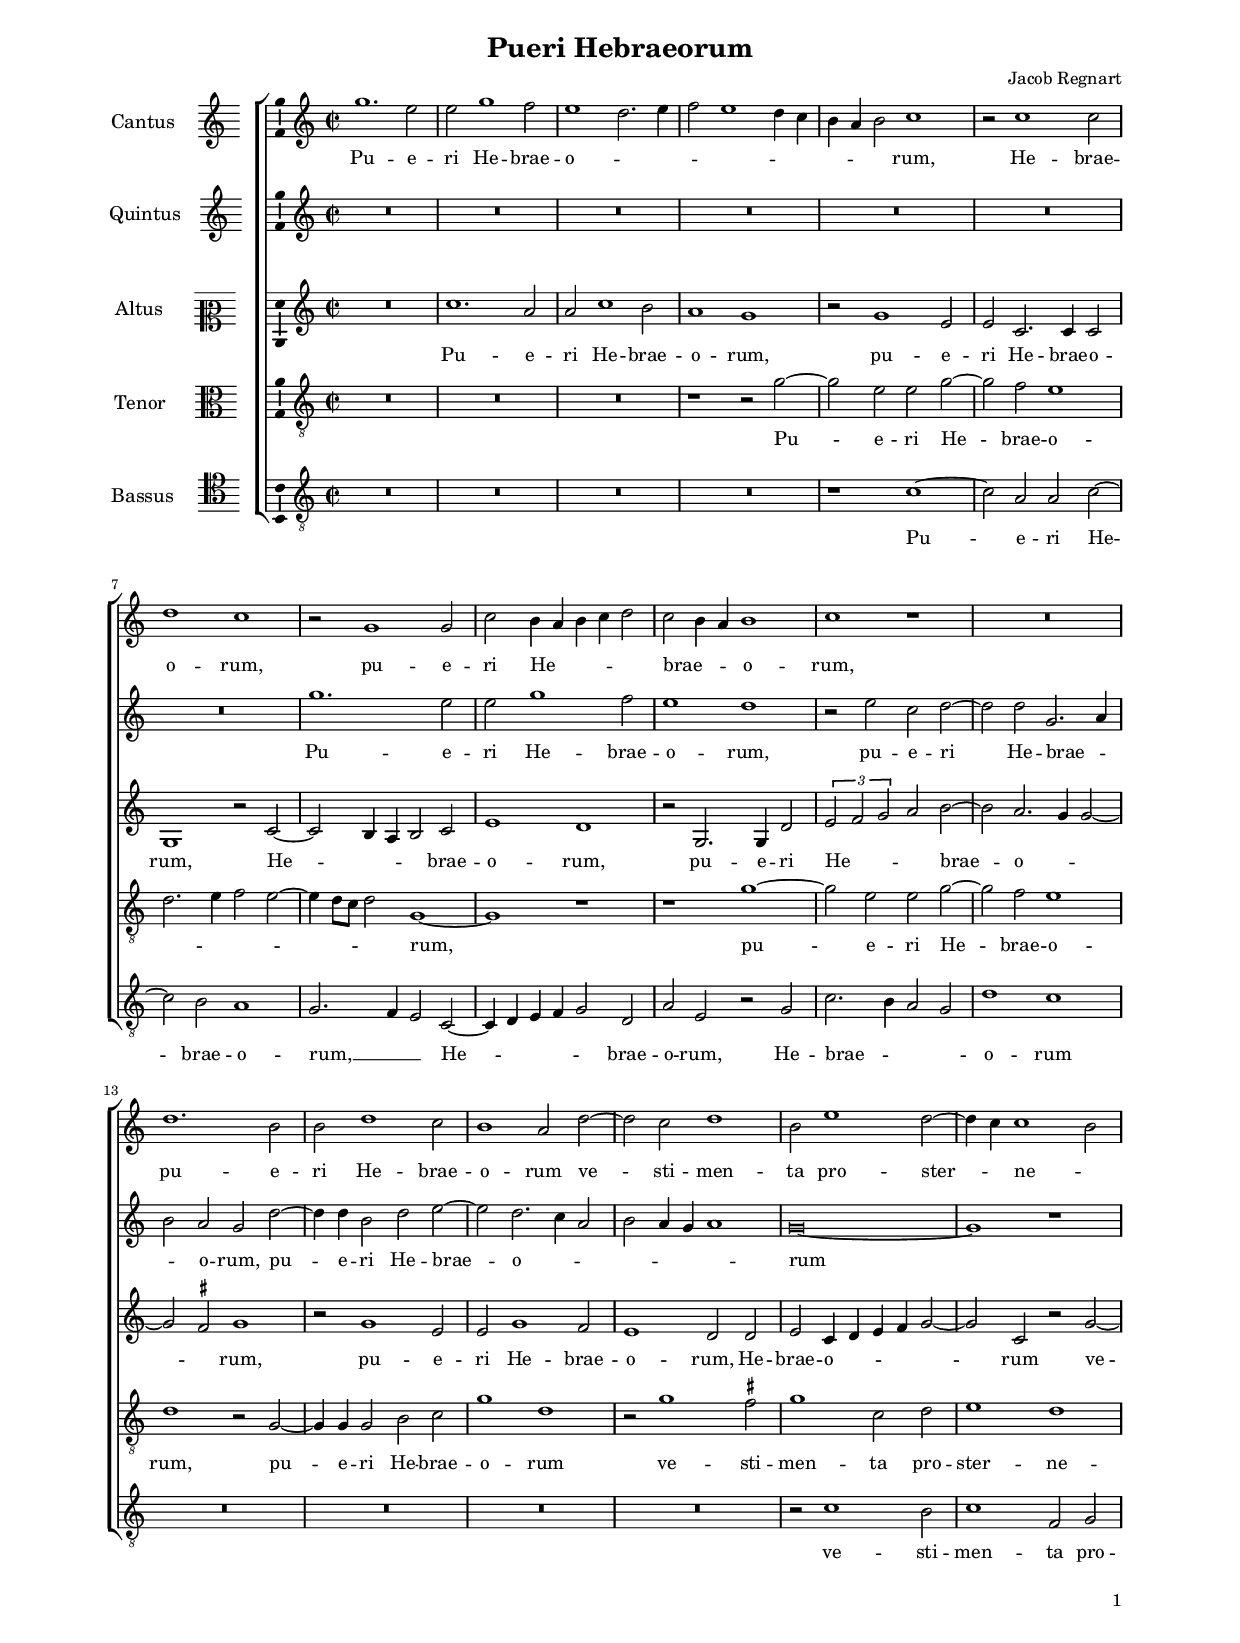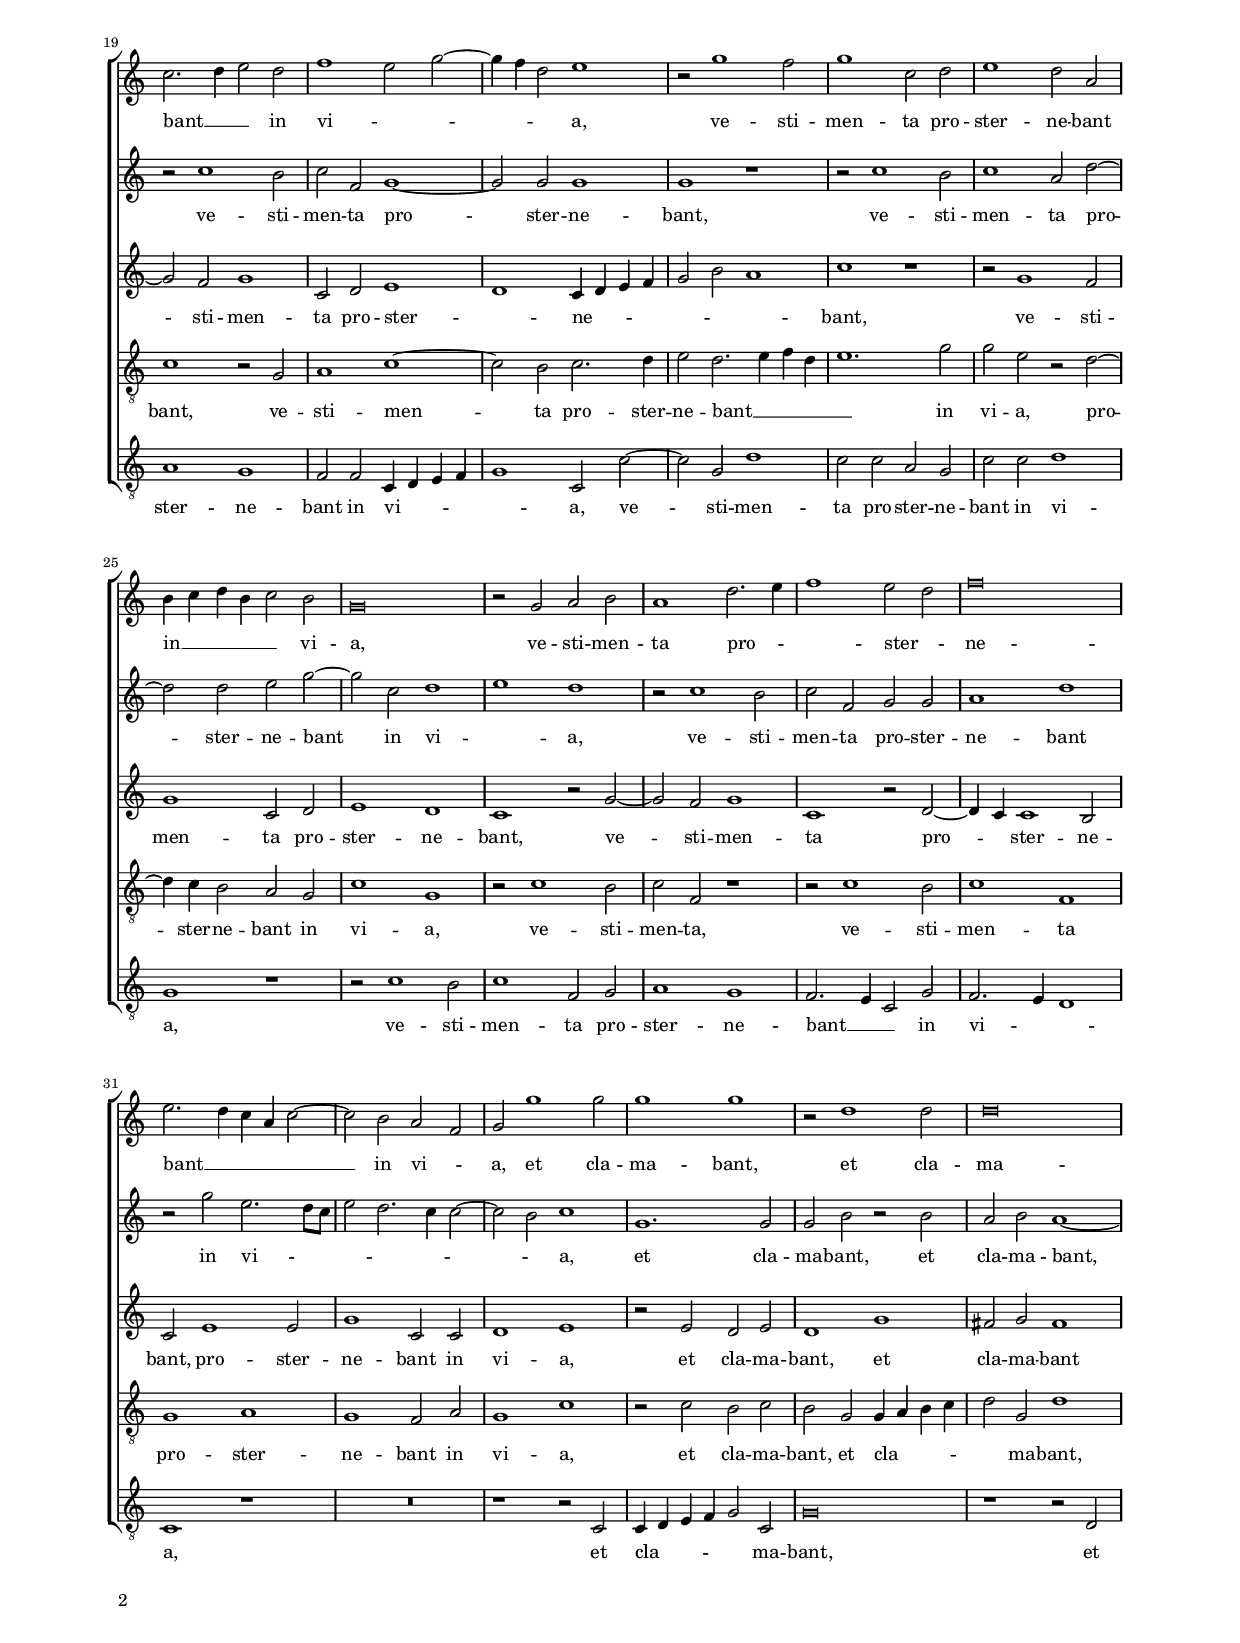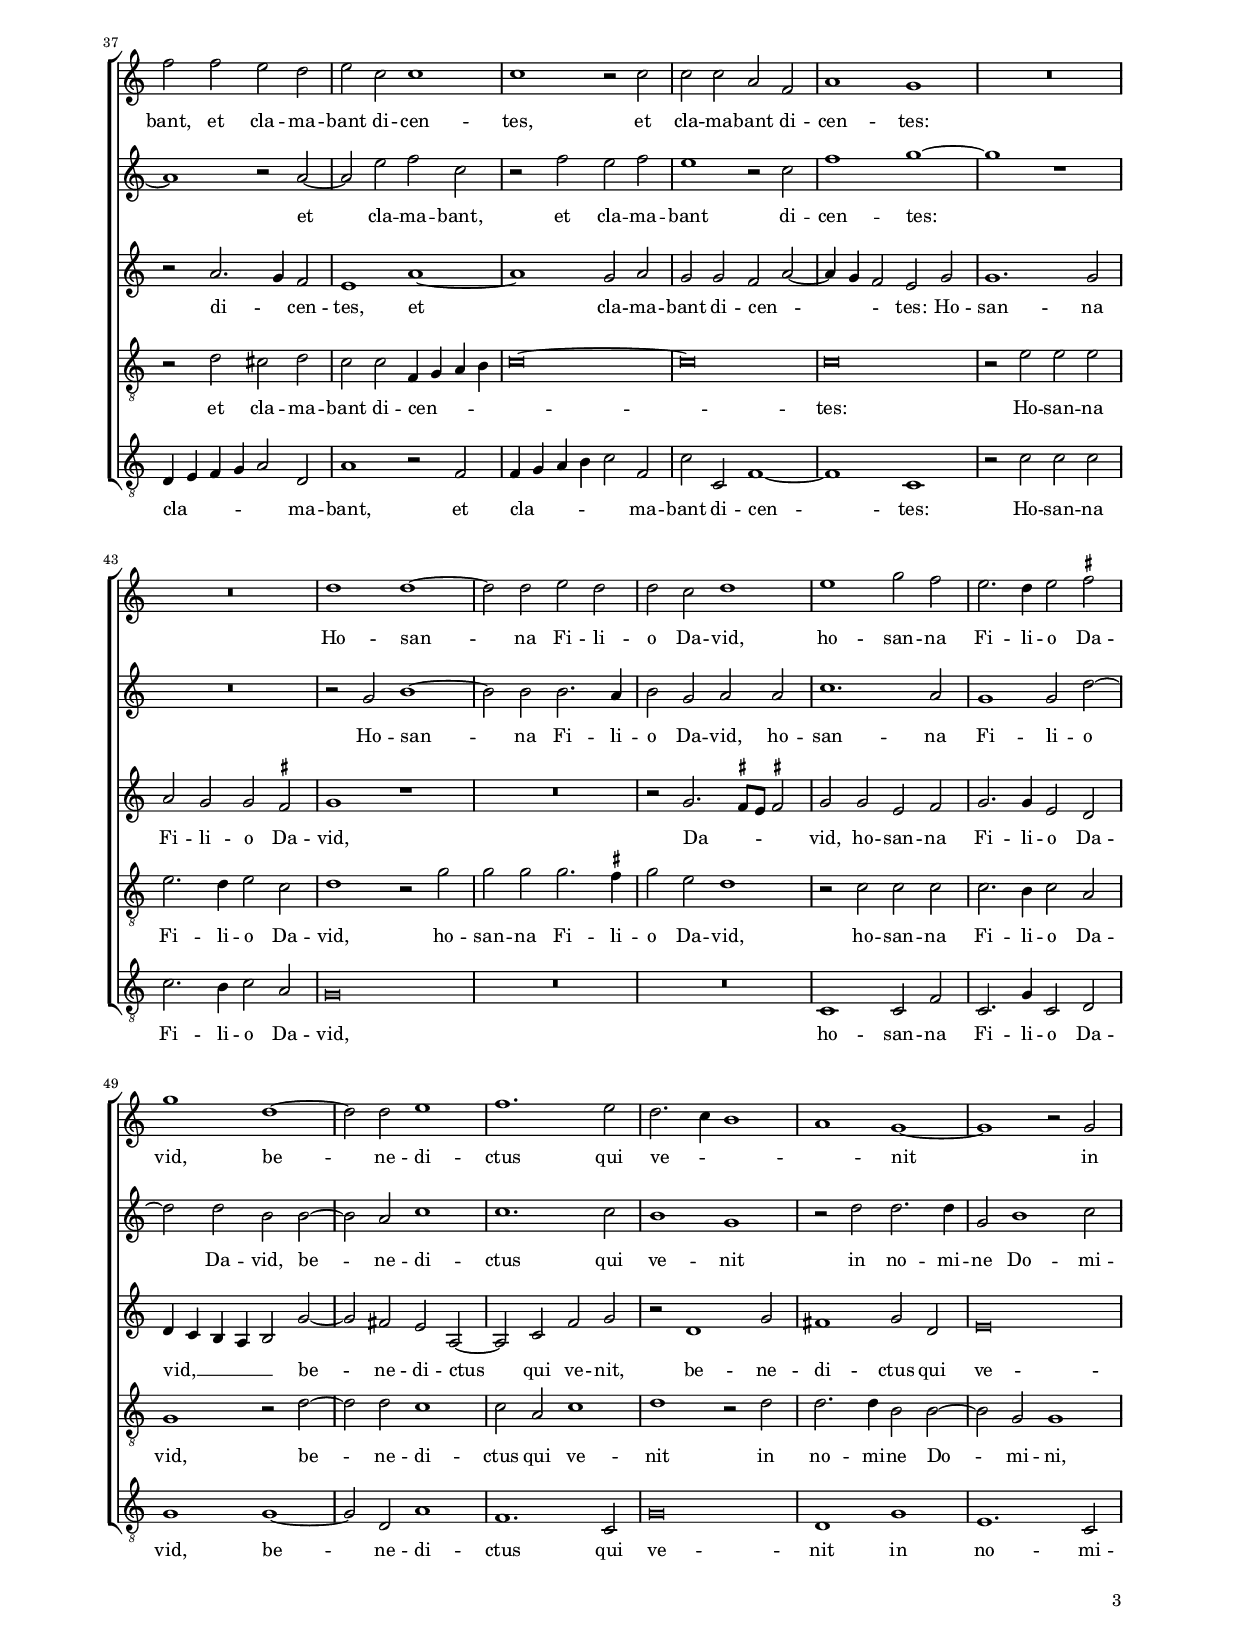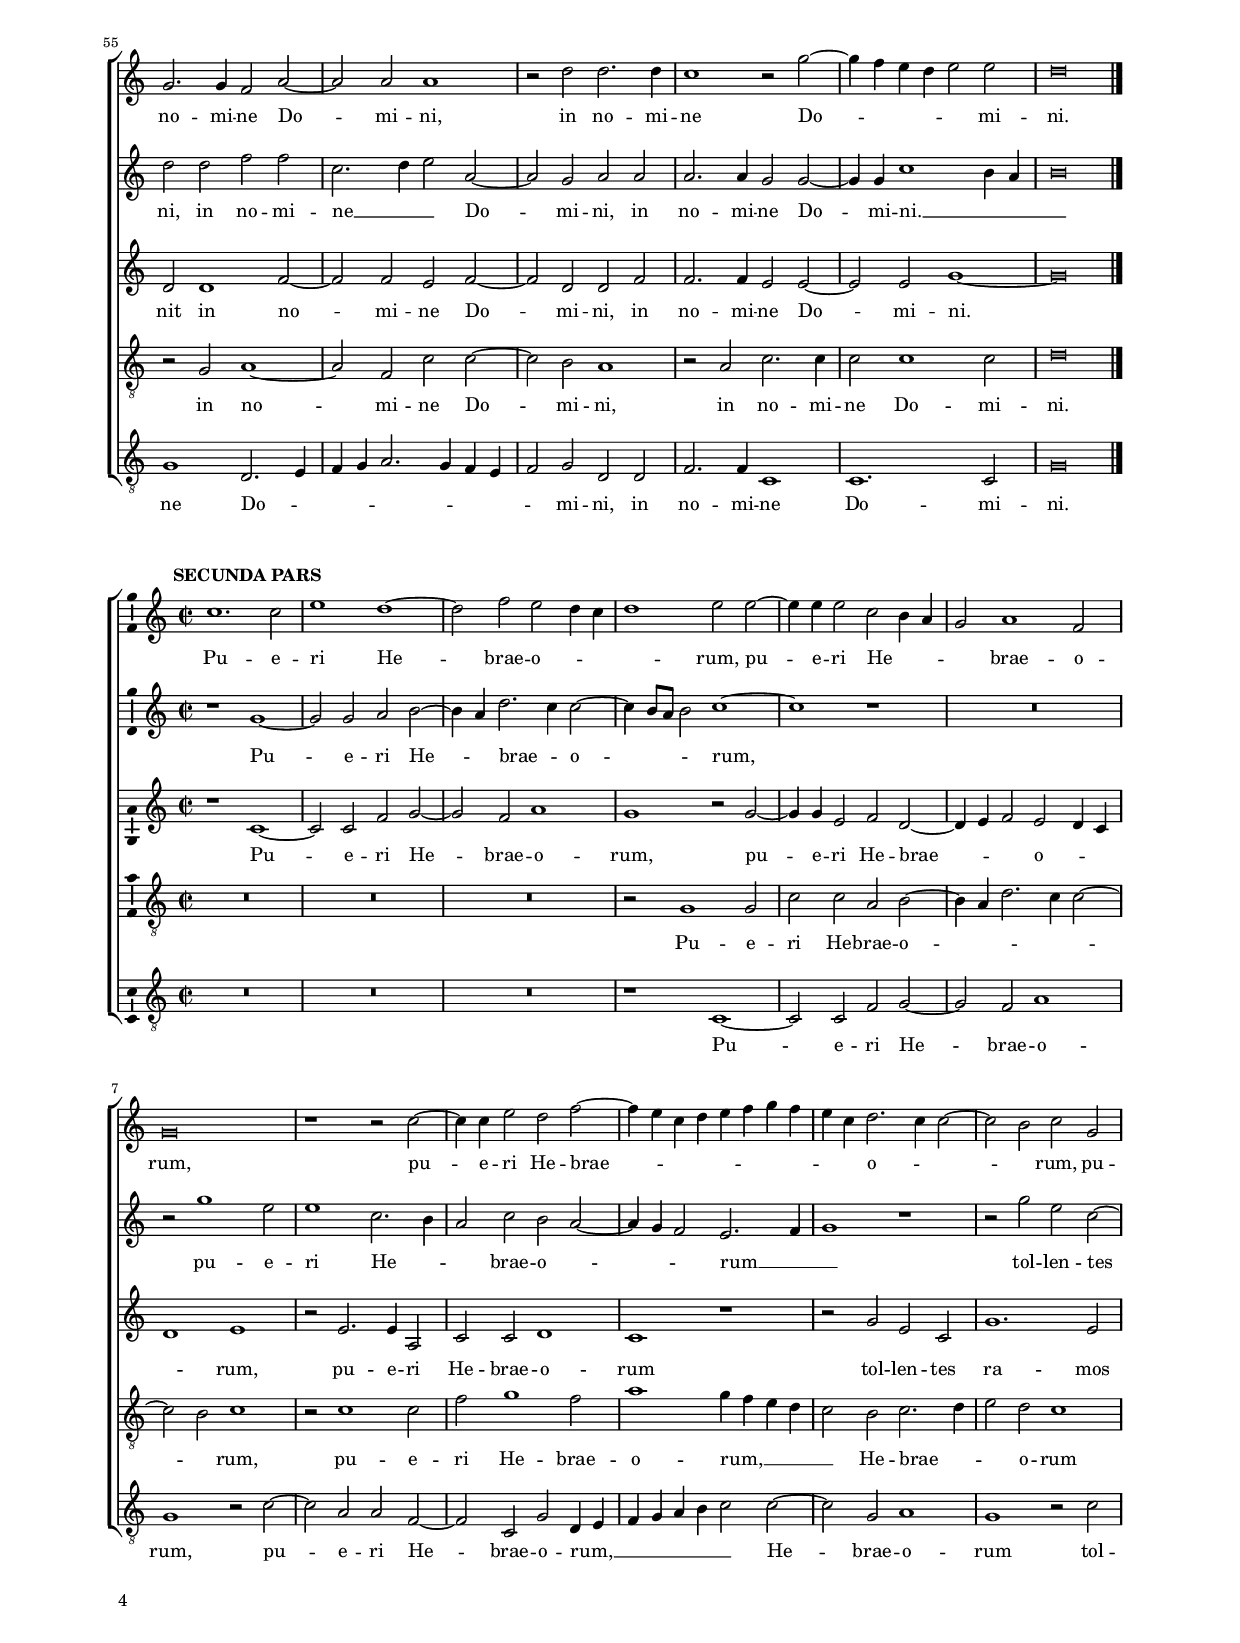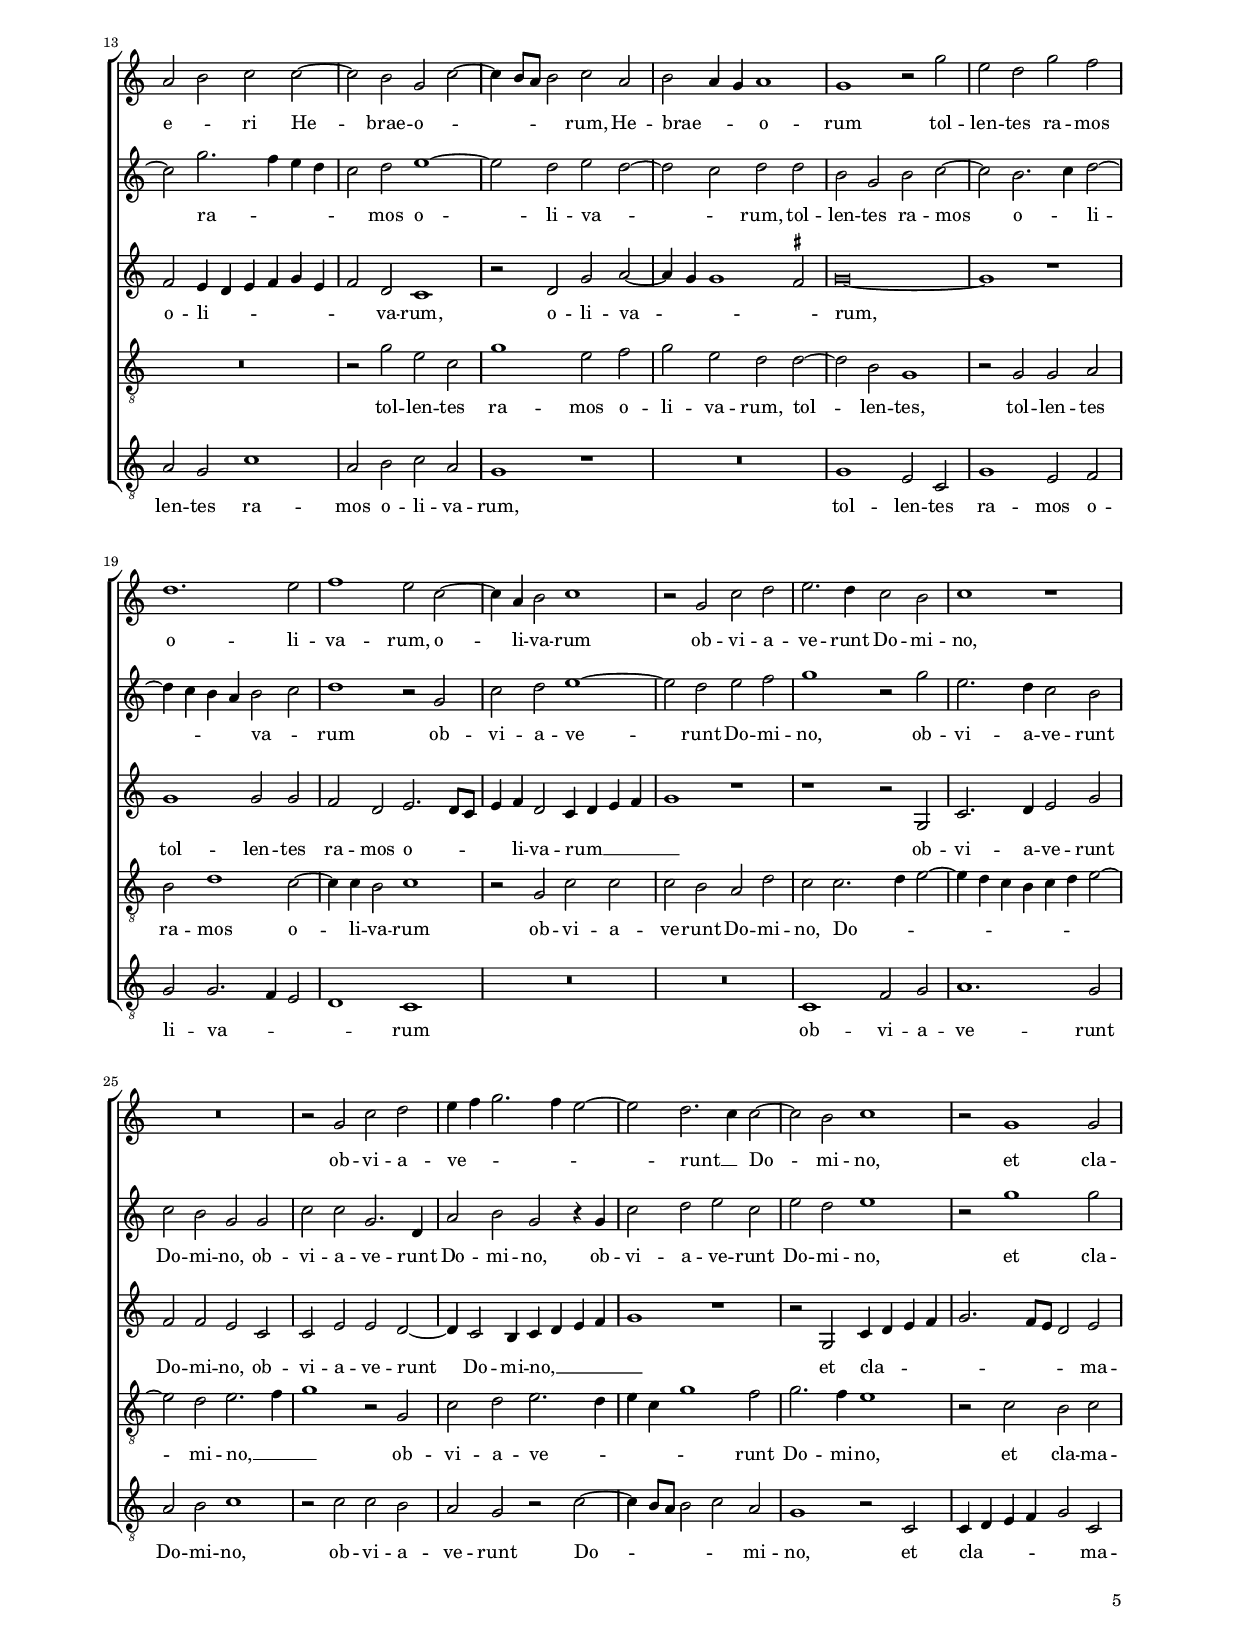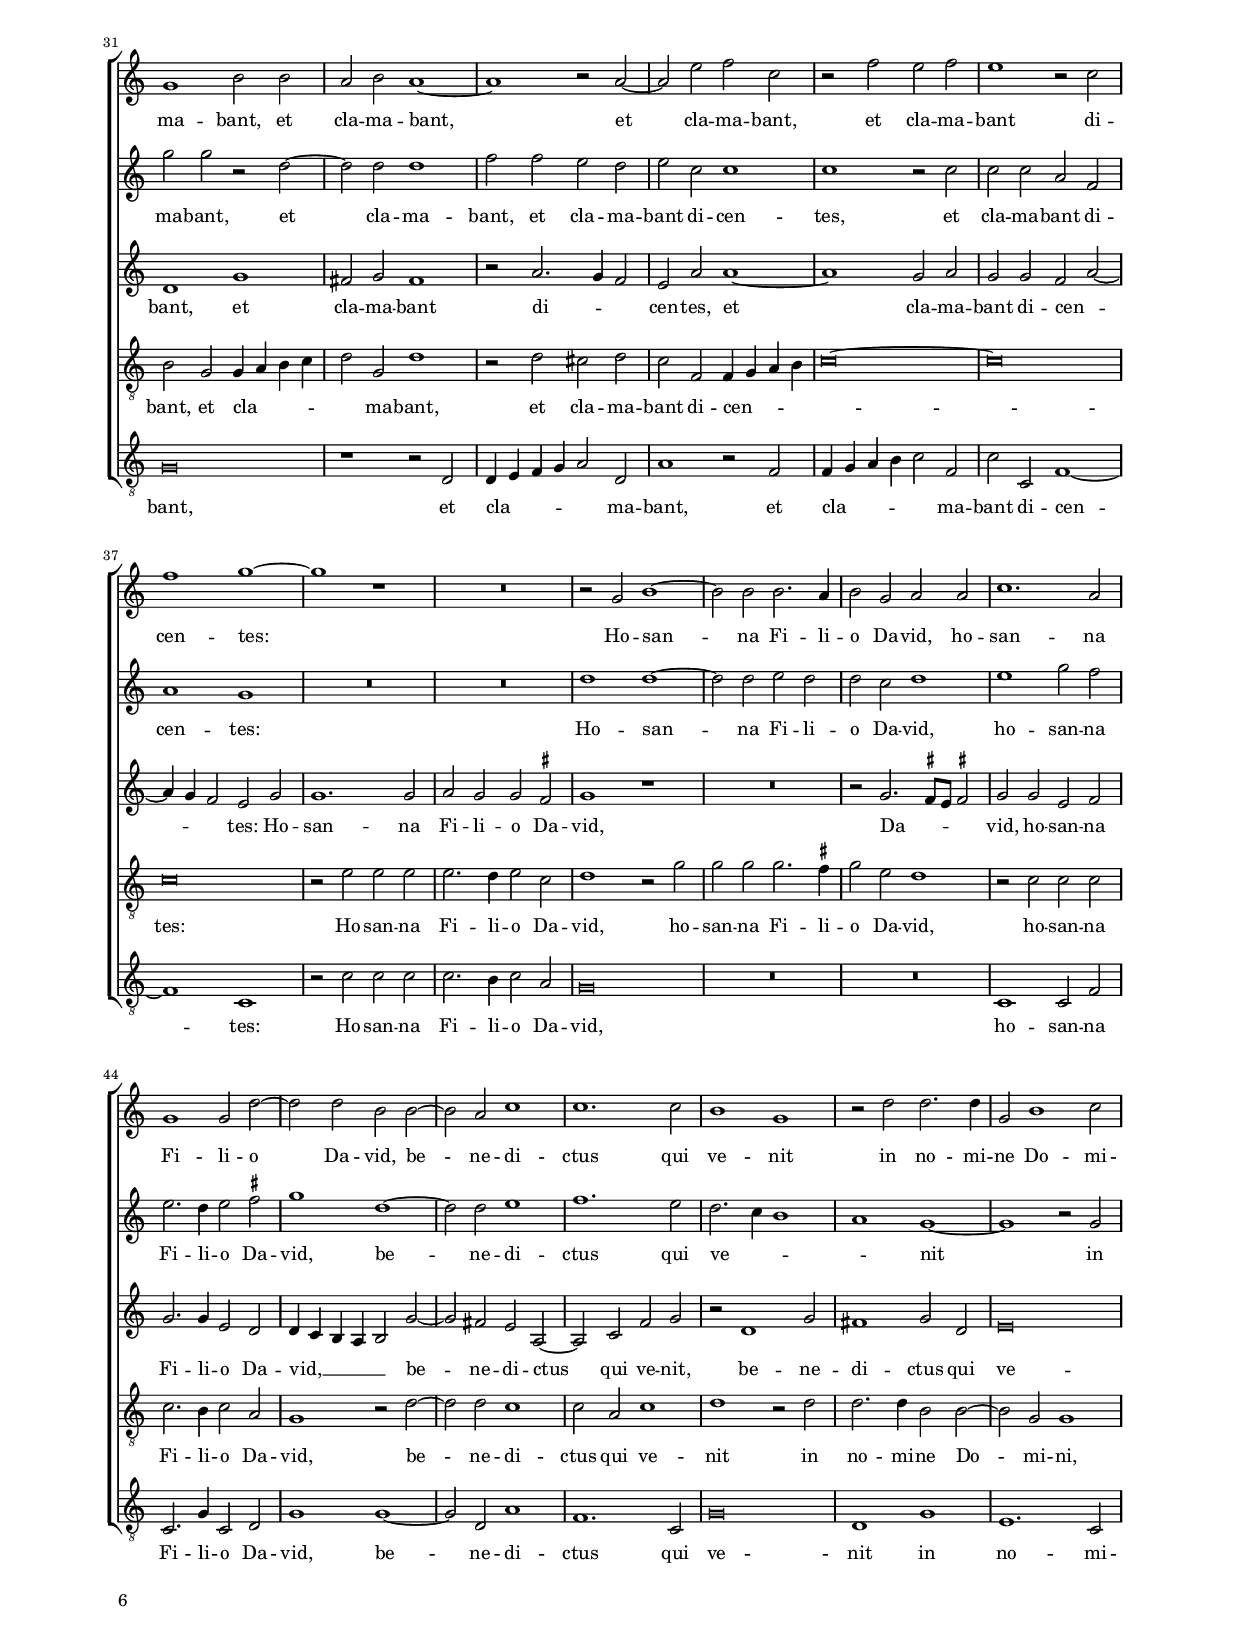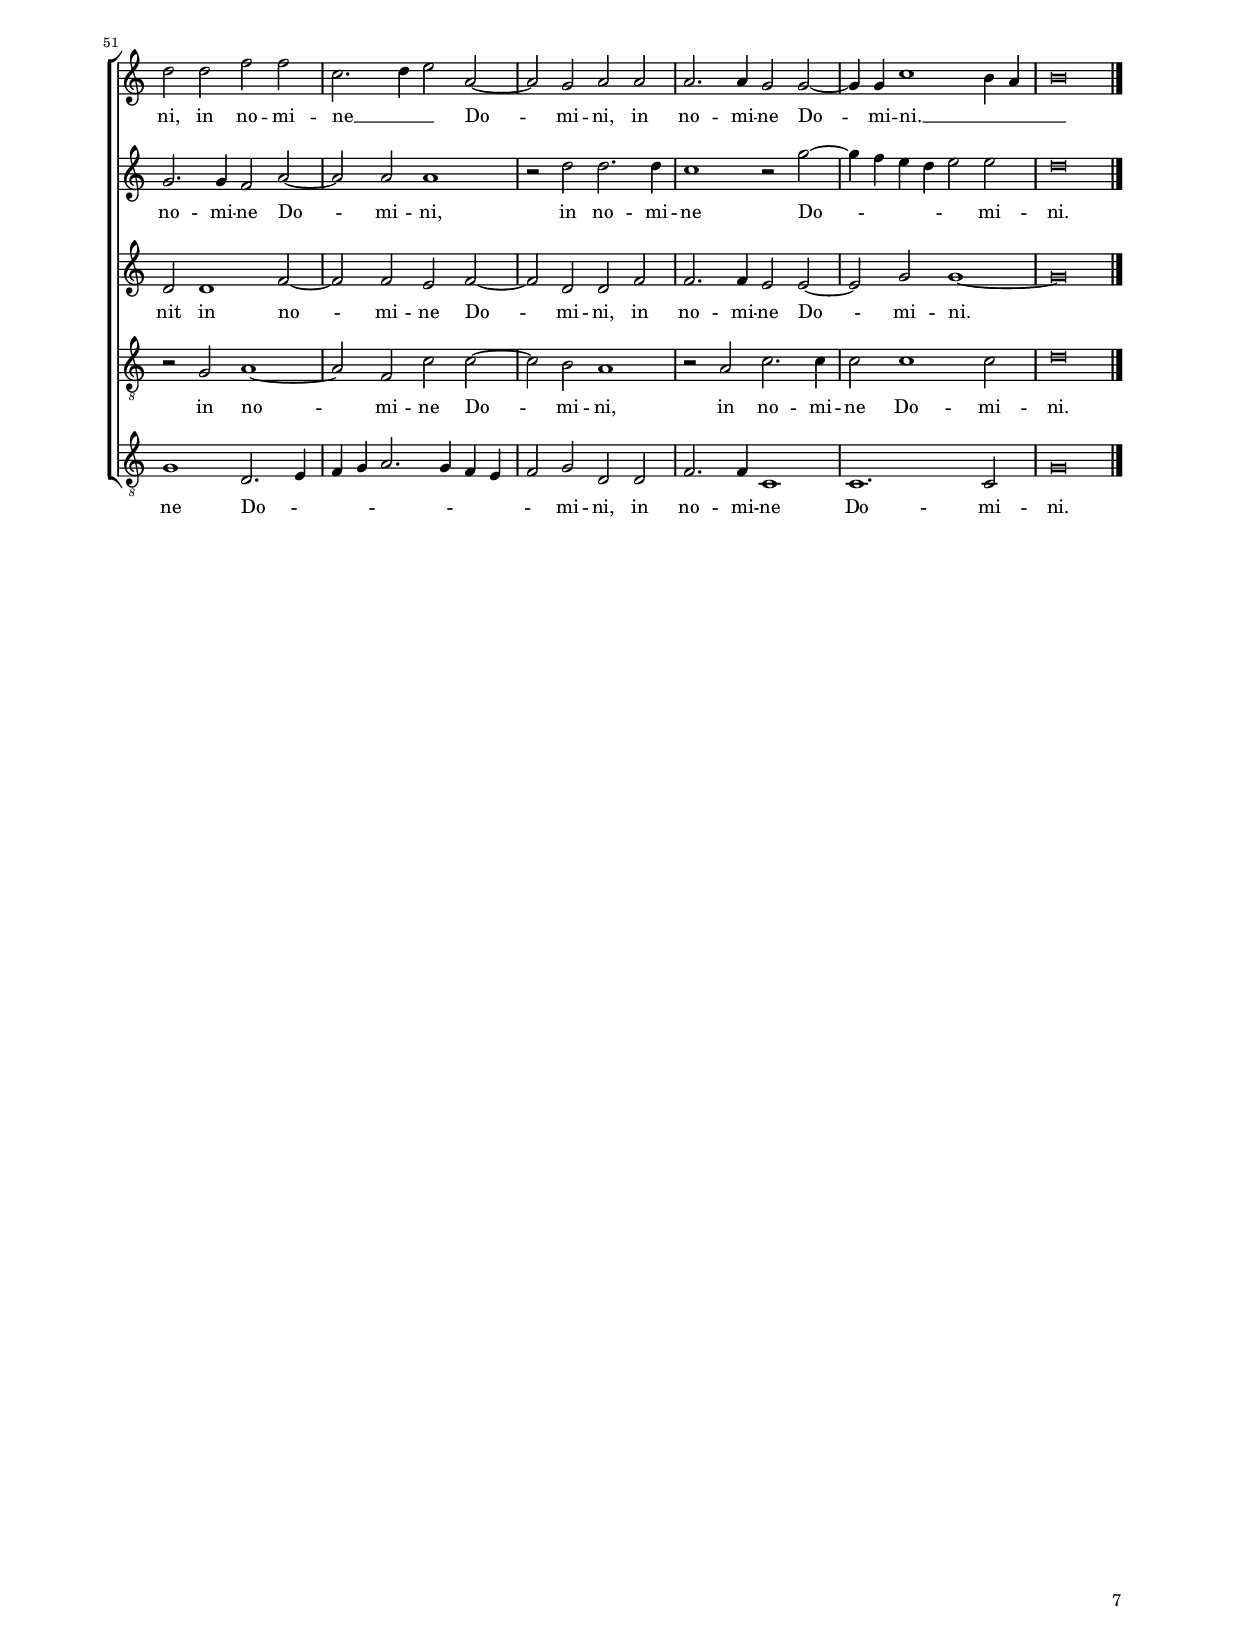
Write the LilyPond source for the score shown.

\header
{
  title="Pueri Hebraeorum"
  composer="Jacob Regnart"
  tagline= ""
}

\version "2.22.0"
\language deutsch
#(set-global-staff-size 15)
% #(set-default-paper-size "letter")
#(ly:set-option 'point-and-click #f)


	
	ficta = { \once \set suggestAccidentals = ##t }
	
	forget = #(define-music-function (music) (ly:music?) #{
		\accidentalStyle forget
		$music
		\accidentalStyle default
		#})
	
   

\paper
	{
	top-margin = 1.8 \cm
	bottom-margin = 1.2 \cm
	left-margin = 2 \cm
	right-margin = 2 \cm
	ragged-bottom = ##f
	ragged-last-bottom = ##t
	print-page-number = ##f
	score-system-spacing = #'((basic-distance . 16) (minimum-distance . 14) (padding . 5) (strechability . 150))
	system-system-spacing = #'((basic-distance . 16) (minimum-distance . 14) (padding . 5) (strechability . 150))
    oddFooterMarkup=\markup   \fill-line { "" \fromproperty #'page:page-number-string }
    evenFooterMarkup=\markup  \fill-line { \fromproperty #'page:page-number-string "" }
    last-bottom-spacing = #'((basic-distance . 12) (minimum-distance . 7) (padding . 4))
%	systems-per-page = 3
%	page-count = 6
%	min-systems-per-page = 3
	}

global = {
    % \set Staff.autoBeaming = ##f
	\key c \major
	\time 2/2 \set Score.measureLength = #(ly:make-moment 2/1)
    \set Score.tempoHideNote = ##t
    \tempo 2 = 90
    \skip 1*2*60 \bar "|."
	}
	

incipitcantus = \markup { \score {
	{
	\set Staff.instrumentName = \markup { \fontsize #1 "Cantus" }
	\key c \major
	\clef violin
	s4 \bar ""
	}
	\layout  {
	raggedright = ##t
	indent = 1.8 \cm
	line-width = 2.5 \cm
	\context { \Staff \remove Time_signature_engraver }
	\override Staff.Clef.Y-extent = #'(0 . 0)
	}} \hspace #1 }

      
      
incipitquintus = \markup { \score {
	{
	\set Staff.instrumentName = \markup { \fontsize #1 "Quintus" }
	\key c \major
	\clef violin
	s4 \bar ""
	}
	\layout  {
	raggedright = ##t
	indent = 1.8 \cm
	line-width = 2.5 \cm
	\context { \Staff \remove Time_signature_engraver }
	\override Staff.Clef.Y-extent = #'(0 . 0)
	}} \hspace #1 }
      
      
incipitaltus = \markup { \score {
	{
	\set Staff.instrumentName = \markup { \fontsize #1 "Altus" }
	\key c \major
	\clef mezzosoprano
	s4 \bar ""
	}
	\layout  {
	raggedright = ##t
	indent = 1.8 \cm
	line-width = 2.5 \cm
	\context { \Staff \remove Time_signature_engraver }
	\override Staff.Clef.Y-extent = #'(0 . 0)
	}} \hspace #1 }


incipittenor = \markup { \score {
	{
	\set Staff.instrumentName = \markup { \fontsize #1 "Tenor" }
	\key c \major
	\clef alto
	s4 \bar ""
	}
	\layout  {
	raggedright = ##t
	indent = 1.8 \cm
	line-width = 2.5 \cm
	\context { \Staff \remove Time_signature_engraver }
	\override Staff.Clef.Y-extent = #'(0 . 0)
	}} \hspace #1 }
      
      
incipitbassus = \markup { \score {
	{
	\set Staff.instrumentName = \markup { \fontsize #1 "Bassus" }
	\key c \major
	\clef tenor
	s4 \bar ""
	}
	\layout  {
	raggedright = ##t
	indent = 1.8 \cm
	line-width = 2.5 \cm
	\context { \Staff \remove Time_signature_engraver }
	\override Staff.Clef.Y-extent = #'(0 . 0)
	}} \hspace #1 }


cantus =  \relative c''
	{
	g'1. e2
	e2 g1 f2
	e1 d2. e4
	f2 e1 d4 c
%5
	h4 a h2 c1 |
	r2 c1 c2
	d1 c
	r2 g1 g2
	c2 h4 a h c d2
%10
	c2 h4 a h1 |
	c1 r
	R\breve
	d1. h2
	h2 d1 c2
%15
	h1 a2 d~ |
	d2 c d1
	h2 e1 d2~
	d4 c c1 h2
	c2. d4 e2 d
%20
	f1 e2 g~ |
	g4 f d2 e1
	r2 g1 f2
	g1 c,2 d
	e1 d2 a
%25
	h4 c d h c2 h |
	g\breve
	r2 g a h
	a1 d2. e4
	f1 e2 d
%30
	f\breve |
	e2. d4 c a c2~
	c2 h a f
	g2 g'1 g2
	g1 g
%35
	r2 d1 d2 |
	d\breve
	f2 f e d
	e2 c c1
	c1 r2 c
%40
	c2 c a f |
	a1 g
	R\breve
	R\breve
	d'1 d~
%45
	d2 d e d |
	d2 c d1
	e1 g2 f
	e2. d4 e2 \ficta fis
	g1 d~
%50
	d2 d e1 |
	f1. e2
	d2. c4 h1
	a1 g~
	g1 r2 g
%55
	g2. g4 f2 a~ |
	a2 a a1
	r2 d d2. d4
	c1 r2 g'~
	g4 f e d e2 e
%60
	d\breve |
	}


quintus  =  \relative c''
	{
	R\breve
	R\breve
	R\breve
	R\breve
%5
	R\breve |
	R\breve
	R\breve
	g'1. e2
	e2 g1 f2 
%10
	e1 d |
	r2 e c d~
	d2 d g,2. a4
	h2 a g d'~
	d4 d h2 d e~
%15
	e2 d2. c4 a2 |
	h2 a4 g a1
	g\breve~
	g1 r
	r2 c1 h2
%20
	c2 f, g1~ |
	g2 g g1
	g1 r
	r2 c1 h2
	c1 a2 d~
%25
	d2 d e g~ |
	g2 c, d1
	e1 d
	r2 c1 h2
	c2 f, g g
%30
	a1 d |
	r2 g e2. d8 c
	e2 d2. c4 c2~
	c2 h c1
	g1. g2
%35
	g2 h r h |
	a2 h a1~
	a1 r2 a~
	a2 e' f c
	r2 f e f
%40
	e1 r2 c |
	f1 g~
	g1 r
	R\breve
	r2 g, h1~
%45
	h2 h h2. a4 |
	h2 g a a
	c1. a2
	g1 g2 d'~
	d2 d h h~
%50
	h2 a c1 |
	c1. c2
	h1 g
	r2 d' d2. d4
	g,2 h1 c2
%55
	d2 d f f |
	c2. d4 e2 a,~
	a2 g a a
	a2. a4 g2 g~
	g4 g c1 h4 a
%60
	h\breve |
	}


altus =  \relative c'
	{
	R\breve
	c'1. a2
	a2 c1 h2
	a1 g
%5
	r2 g1 e2 |
	e2 c2. c4 c2
	g1 r2 c~
	c2 h4 a h2 c
	e1 d
%10
	r2 g,2. g4 d'2 |
    \tuplet 3/2 { e2 f g } a2 h~
	h2 a2. g4 g2~
	g2 \ficta fis g1
	r2 g1 e2
%15
	e2 g1 f2 |
	e1 d2 d
	e2 c4 d e f g2~
	g2 c, r g'~
	g2 f g1
%20
	c,2 d e1 |
	d1 c4 d e f
	g2 h a1
	c1 r
	r2 g1 f2
%25
	g1 c,2 d |
	e1 d
	c1 r2 g'~
	g2 f g1
	c,1 r2 d~
%30
	d4 c c1 h2 |
	c2 e1 e2
	g1 c,2 c
	d1 e
	r2 e d e
%35
	d1 g |
	fis2 g fis1
	r2 a2. g4 f2
	e1 a~
	a1 g2 a
%40
	g2 g f a~ |
	a4 g f2 e g
	g1. g2
	a2 g g \ficta fis
	g1 r
%45
	R\breve |
	r2 g2. \ficta fis8 e \ficta fis!2
	g2 g e f
	g2. g4 e2 d
	d4 c h a h2 g'~
%50
	g2 fis e a,~ |
	a2 c f g
	r2 d1 g2
	fis1 g2 d
	e\breve
%55
	d2 d1 f2~ |
	f2 f e f~
	f2 d d f
	f2. f4 e2 e~
	e2 e g1~
%60
	g\breve |
	}


tenor =  \relative c'
	{
	R\breve
	R\breve
	R\breve
	r1 r2 g'~
%5
	g2 e e g~ |
	g2 f e1
	d2. e4 f2 e~
	e4 d8 c d2 g,1~
	g1 r
%10
	r1 g'~ |
	g2 e e g~
	g2 f e1
	d1 r2 g,~
	g4 g g2 h c
%15
	g'1 d |
	r2 g1 \ficta fis2
	g1 c,2 d
	e1 d
	c1 r2 g
%20
	a1 c~ |
	c2 h c2. d4
	e2 d2. e4 f d
	e1. g2
	g2 e r d~
%25
	d4 c h2 a g |
	c1 g
	r2 c1 h2
	c2 f, r1
	r2 c'1 h2
%30
	c1 f, |
	g1 a
	g1 f2 a
	g1 c
	r2 c h c
%35
	h2 g g4 a h c |
	d2 g, d'1
	r2 d cis d
	c2 c f,4 g a h
	c\breve~
%40
	c\breve |
	c\breve
	r2 e e e
	e2. d4 e2 c
	d1 r2 g
%45
	g2 g g2. \ficta fis4 |
	g2 e d1
	r2 c c c
	c2. h4 c2 a
	g1 r2 d'~
%50
	d2 d c1 |
	c2 a c1
	d1 r2 d
	d2. d4 h2 h~
	h2 g g1
%55
	r2 g a1~ |
	a2 f c' c~
	c2 h a1
	r2 a c2. c4
	c2 c1 c2
%60
	d\breve |
	}


bassus  =  \relative c
	{
	R\breve
	R\breve
	R\breve
	R\breve
%5
	r1 c'~ |
	c2 a a c~
	c2 h a1
	g2. f4 e2 c~
	c4 d e f g2 d
%10
	a'2 e r g |
	c2. h4 a2 g
	d'1 c
	R\breve
	R\breve
%15
	R\breve |
	R\breve
	r2 c1 h2
	c1 f,2 g
	a1 g
%20
	f2 f c4 d e f |
	g1 c,2 c'~
	c2 g d'1
	c2 c a g
	c2 c d1
%25
	g,1 r  |
	r2 c1 h2
	c1 f,2 g
	a1 g
	f2. e4 c2 g'
%30
	f2. e4 d1 |
	c1 r
	R\breve
	r1 r2 c
	c4 d e f g2 c,
%35
	g'\breve |
	r1 r2 d
	d4 e f g a2 d,
	a'1 r2 f
	f4 g a h c2 f,
%40
	c'2 c, f1~ |
	f1 c
	r2 c' c c
	c2. h4 c2 a
	g\breve
%45
	R\breve |
	R\breve
	c,1 c2 f
	c2. g'4 c,2 d
	g1 g~
%50
	g2 d a'1 |
	f1. c2
	g'\breve
	d1 g
	e1. c2 |
%55
	g'1 d2. e4 |
	f4 g a2. g4 f e
	f2 g d d
	f2. f4 c1
	c1. c2
%60
	g'\breve |
	}


lyricscantus = \lyricmode {
	Pu -- e -- ri He -- brae -- o -- _ _ _ _ _ _ _ _ _ rum,
    He -- brae -- o -- rum,
    pu -- e -- ri He -- _ _ _ _ brae -- _ _ o -- rum,
    pu -- e -- ri He -- brae -- o -- rum
    ve -- sti -- men -- ta pro -- ster -- _ ne -- _ bant __ _ _ in vi -- _ _ _ _ a,
    ve -- sti -- men -- ta pro -- ster -- ne -- bant in __ _ _ _ _ vi -- a,
    ve -- sti -- men -- ta pro -- _ _ ster -- _ ne -- bant __ _ _ _ _ in vi -- _ a,
    et cla -- ma -- bant,
    et cla -- ma -- bant,
    et cla -- ma -- bant di -- cen -- tes,
    et cla -- ma -- bant di -- cen -- tes:
    Ho -- san -- na Fi -- li -- o Da -- vid,
    ho -- san -- na Fi -- li -- o Da -- vid,
    be -- ne -- di -- ctus qui ve -- _ _ _ nit
    in no -- mi -- ne Do -- mi -- ni,
    in no -- mi -- ne Do -- _ _ _ _ mi -- ni.
	}


lyricsquintus = \lyricmode {
	Pu -- e -- ri He -- brae -- o -- rum,
    pu -- e -- ri He -- brae -- _ _ o -- rum,
    pu -- e -- ri He -- brae -- o -- _ _ _ _ _ _ rum
    ve -- sti -- men -- ta pro -- ster -- ne -- bant,
    ve -- sti -- men -- ta pro -- ster -- ne -- bant in vi -- _ a,
    ve -- sti -- men -- ta pro -- ster -- ne -- bant in vi -- _ _ _ _ _ _ _ a,
    et cla -- ma -- bant,
    et cla -- ma -- bant,
    et cla -- ma -- bant,
    et cla -- ma -- bant di -- cen -- tes:
    Ho -- san -- na Fi -- li -- o Da -- vid,
    ho -- san -- na Fi -- li -- o Da -- vid,
    be -- ne -- di -- ctus qui ve -- nit
    in no -- mi -- ne Do -- mi -- ni,
    in no -- mi -- ne __ _ _ Do -- mi -- ni,
    in no -- mi -- ne Do -- mi -- ni. __ _ _ _
	}
    

lyricsaltus = \lyricmode {
	Pu -- e -- ri He -- brae -- o -- rum,
    pu -- e -- ri He -- brae -- o -- rum,
    He -- _ _ _ brae -- o -- rum,
    pu -- e -- ri He -- _ _ _ brae -- o -- _ _ _ rum,
    pu -- e -- ri He -- brae -- o -- rum,
    He -- brae -- o -- _ _ _ _ rum
    ve -- sti -- men -- ta pro -- ster -- _ ne -- _ _ _ _ _ _ bant,
    ve -- sti -- men -- ta pro -- ster -- ne -- bant,
    ve -- sti -- men -- ta pro -- _ ster -- ne -- bant,
    pro -- ster -- ne -- bant in vi -- a,
    et cla -- ma -- bant,
    et cla -- ma -- bant di -- _ cen -- tes,
    et cla -- ma -- bant di -- cen -- _ _ _ tes:
    Ho -- san -- na Fi -- li -- o Da -- vid,
    Da -- _ _ _ vid,
    ho -- san -- na Fi -- li -- o Da -- vid, __ _ _ _ _
    be -- ne -- di -- ctus qui ve -- nit,
    be -- ne -- di -- ctus qui ve -- nit
    in no -- mi -- ne Do -- mi -- ni,
    in no -- mi -- ne Do -- mi -- ni.
	}


lyricstenor = \lyricmode {
	Pu -- e -- ri He -- brae -- o -- _ _ _ _ _ _ _ rum,
    pu -- e -- ri He -- brae -- o -- rum,
    pu -- e -- ri He -- brae -- o -- rum
    ve -- sti -- men -- ta pro -- ster -- ne -- bant,
    ve -- sti -- men -- ta pro -- ster -- ne -- bant __ _ _ _ _ in vi -- a,
    pro -- ster -- ne -- bant in vi -- a,
    ve -- sti -- men -- ta,
    ve -- sti -- men -- ta pro -- ster -- ne -- bant in vi -- a,
    et cla -- ma -- bant,
    et cla -- _ _ _ _ ma -- bant,
    et cla -- ma -- bant di -- cen -- _ _ _ _ tes:
    Ho -- san -- na Fi -- li -- o Da -- vid,
    ho -- san -- na Fi -- li -- o Da -- vid,
    ho -- san -- na Fi -- li -- o Da -- vid,
    be -- ne -- di -- ctus qui ve -- nit
    in no -- mi -- ne Do -- mi -- ni,
    in no -- mi -- ne Do -- mi -- ni,
    in no -- mi -- ne Do -- mi -- ni.
	}


lyricsbassus = \lyricmode {
	Pu -- e -- ri He -- brae -- o -- rum, __ _ _
    He -- _ _ _ _ brae -- o -- rum,
    He -- brae -- _ _ _ o -- rum
    ve -- sti -- men -- ta pro -- ster -- ne -- bant in vi -- _ _ _ _ a,
    ve -- sti -- men -- ta pro -- ster -- ne -- bant in vi -- a,
    ve -- sti -- men -- ta pro -- ster -- ne -- bant __ _ _ in vi -- _ _ a,
    et cla -- _ _ _ _ ma -- bant,
    et cla -- _ _ _ _ ma -- bant,
    et cla -- _ _ _ _ ma -- bant di -- cen -- tes:
    Ho -- san -- na Fi -- li -- o Da -- vid,
    ho -- san -- na Fi -- li -- o Da -- vid,
    be -- ne -- di -- ctus qui ve -- nit
    in no -- mi -- ne Do -- _ _ _ _ _ _ _ _ mi -- ni,
    in no -- mi -- ne Do -- mi -- ni.
	}


\score
{  
	\transpose c c {
	\new ChoirStaff \with { \override StaffGrouper.staff-staff-spacing.basic-distance = #12 }
	<<

	\new Staff << \global
	\new Voice="v1" {
		\set Staff.instrumentName=\incipitcantus
		\set Staff.midiInstrument = "reed organ"
		\clef violin
		\cantus }
	\new Lyrics \lyricsto "v1" {\lyricscantus }
	>>    
    

	\new Staff << \global
	\new Voice="v5" {
		\set Staff.instrumentName=\incipitquintus
		\set Staff.midiInstrument = "reed organ"
		\clef violin
		\quintus}
	\new Lyrics \lyricsto "v5" {\lyricsquintus }
	>>


	\new Staff << \global
	\new Voice="v2" {
		\set Staff.instrumentName=\incipitaltus
		\set Staff.midiInstrument = "reed organ"
        \clef violin % "G_8"
		\altus}
	\new Lyrics \lyricsto "v2" {\lyricsaltus }
	>>


	\new Staff << \global
	\new Voice="v3" {
		\set Staff.instrumentName=\incipittenor
		\set Staff.midiInstrument = "reed organ"
		\clef "G_8"
		\tenor }
	\new Lyrics \lyricsto "v3" {\lyricstenor }
	>>


	\new Staff << \global
	\new Voice="v4" {
		\set Staff.instrumentName=\incipitbassus
		\set Staff.midiInstrument = "reed organ"
        \clef "G_8" % bass
		\bassus }
	\new Lyrics \lyricsto "v4" {\lyricsbassus}
	>>

	>>
	} % transpose

	\layout
	{
	indent = 2.5 \cm
	\context { \Staff \override TimeSignature.break-visibility = #end-of-line-invisible }
	\context { \Lyrics \override VerticalAxisGroup.nonstaff-relatedstaff-spacing.padding = #1.4 }
%	\context { \Lyrics \override LyricText.font-size = #1 }
	\context { \Staff \consists "Ambitus_engraver" }
	\context { \Score \override BarNumber.padding = #2 }
	\context { \Voice \override NoteHead.style = #'baroque }
	}


\midi
	{
	}

}

%%%%%%%%%%%%%%%%%%%%  SECUNDA PARS %%%%%%%%%%%%%%%%%%%%


global = {
	\key c \major
	\time 2/2 \set Score.measureLength = #(ly:make-moment 2/1)
    \set Score.tempoHideNote = ##t
    \tempo 2 = 90
    \skip 1*2*56 \bar "|."
	}


cantus =  \relative c''
	{
    c1. c2
	e1 d~
	d2 f e d4 c
	d1 e2 e~
%5
	e4 e e2 c h4 a |
	g2 a1 f2
	g\breve
	r1 r2 c~
	c4 c e2 d f~
%10
	f4 e c d e f g f |
	e4 c d2. c4 c2~
	c2 h c g
	a2 h c c~
	c2 h g c~
%15
	c4 h8 a h2 c a |
	h2 a4 g a1
	g1 r2 g'
	e2 d g f
	d1. e2
%20
	f1 e2 c~ |
	c4 a h2 c1
	r2 g c d
	e2. d4 c2 h
	c1 r
%25
	R\breve |
	r2 g c d
	e4 f g2. f4 e2~
	e2 d2. c4 c2~
	c2 h c1
%30
	r2 g1 g2 |
	g1 h2 h
	a2 h a1~
	a1 r2 a~
	a2 e' f c
%35
	r2 f e f |
	e1 r2 c
	f1 g~
	g1 r
	R\breve
%40
	r2 g, h1~ |
	h2 h h2. a4
	h2 g a a
	c1. a2
	g1 g2 d'~
%45
	d2 d h h~ |
	h2 a c1
	c1. c2
	h1 g
	r2 d' d2. d4
%50
	g,2 h1 c2 |
	d2 d f f
	c2. d4 e2 a,~
	a2 g a a
	a2. a4 g2 g~
%55
	g4 g c1 h4 a |
	h\breve |        
	}


quintus  =  \relative c''
	{
	r1 g~
	g2 g a h~
	h4 a d2. c4 c2~
	c4 h8 a h2 c1~
%5
	c1 r |
	R\breve
	r2 g'1 e2
	e1 c2. h4
	a2 c h a~
%10
	a4 g f2 e2. f4 |
	g1 r
	r2 g' e c~
	c2 g'2. f4 e d
	c2 d e1~
%15
	e2 d e d~ |
	d2 c d d
	h2 g h c~
	c2 h2. c4 d2~
	d4 c h a h2 c
%20
	d1 r2 g, |
	c2 d e1~
	e2 d e f
	g1 r2 g
	e2. d4 c2 h
%25
	c2 h g g |
	c2 c g2. d4
	a'2 h g r4 g
	c2 d e c
	e2 d e1
%30
	r2 g1 g2 |
	g2 g r d~
	d2 d d1
	f2 f e d
	e2 c c1
%35
	c1 r2 c |
	c2 c a f
	a1 g
	R\breve
	R\breve
%40
	d'1 d~ |
	d2 d e d
	d2 c d1
	e1 g2 f
	e2. d4 e2 \ficta fis
%45
	g1 d~ |
	d2 d e1
	f1. e2
	d2. c4 h1
	a1 g~
%50
	g1 r2 g |
	g2. g4 f2 a~
	a2 a a1
	r2 d2 d2. d4
	c1 r2 g'~
%55
	g4 f e d e2 e |
	d\breve |
	}


altus =  \relative c'
	{
	r1 c~
	c2 c f g~
	g2 f a1
	g1 r2 g~
%5
	g4 g e2 f d~ |
	d4 e f2 e d4 c
	d1 e
	r2 e2. e4 a,2
	c2 c d1
%10
	c1 r |
	r2 g' e c
	g'1. e2
	f2 e4 d e f g e
	f2 d c1
%15
	r2 d g a~ |
	a4 g g1 \ficta fis2
	g\breve~
	g1 r
	g1 g2 g
%20
	f2 d e2. d8 c |
	e4 f d2 c4 d e f
	g1 r
	r1 r2 g,
	c2. d4 e2 g
%25
	f2 f e c |
	c2 e e d~
	d4 c2 h4 c4 d e f
	g1 r
	r2 g, c4 d e f
%30
	g2. f8 e d2 e |
	d1 g
	fis2 g fis1
	r2 a2. g4 f2
	e2 a a1~
%35
	a1 g2 a |
	g2 g f a~
	a4 g f2 e g
	g1. g2
	a2 g g \ficta fis
%40
	g1 r |
	R\breve
	r2 g2. \ficta fis8 e \ficta fis!2
	g2 g e f
	g2. g4 e2 d
%45
	d4 c h a h2 g'~ |
	g2 fis e a,~
	a2 c f g
	r2 d1 g2
	fis1 g2 d
%50
	e\breve |
	d2 d1 f2~
	f2 f e f~
	f2 d d f
	f2. f4 e2 e~
%55
	e2 g g1~ |
	g\breve |
	}


tenor =  \relative c'
	{
	R\breve
	R\breve
	R\breve
	r2 g1 g2
%5
	c2 c a h~ |
	h4 a d2. c4 c2~
	c2 h c1
	r2 c1 c2
	f2 g1 f2
%10
	a1 g4 f e d |
	c2 h c2. d4
	e2 d c1
	R\breve
	r2 g' e c
%15
	g'1 e2 f |
	g2 e d d~
	d2 h g1
	r2 g g a
	h2 d1 c2~
%20
	c4 c h2 c1 |
	r2 g c c
	c2 h a d
	c2 c2. d4 e2~
	e4 d c h c d e2~
%25
	e2 d e2. f4 |
	g1 r2 g,
	c2 d e2. d4
	e4 c g'1 f2
	g2. f4 e1
%30
	r2 c h c |
	h2 g g4 a h c
	d2 g, d'1
	r2 d cis d
	c2 f, f4 g a h
%35
	c\breve~ |
	c\breve
	c\breve
	r2 e e e
	e2. d4 e2 c
%40
	d1 r2 g |
	g2 g g2. \ficta fis4
	g2 e d1
	r2 c c c
	c2. h4 c2 a
%45
	g1 r2 d'~ |
	d2 d c1
	c2 a c1
	d1 r2 d
	d2. d4 h2 h~
%50
	h2 g g1 |
	r2 g a1~
	a2 f c' c~
	c2 h a1
	r2 a c2. c4 |
%55
	c2 c1 c2 |
	d\breve |
	}


bassus  =  \relative c
	{
	R\breve
	R\breve
	R\breve
	r1 c~
%5
	c2 c f g~ |
	g2 f a1
	g1 r2 c~
	c2 a a f~
	f2 c g' d4 e
%10
	f4 g a h c2 c~ |
	c2 g a1
	g1 r2 c
	a2 g c1
	a2 h c a
%15
	g1 r |
	R\breve
	g1 e2 c
	g'1 e2 f
	g2 g2. f4 e2
%20
	d1 c |
	R\breve
	R\breve
	c1 f2 g
	a1. g2
%25
	a2 h c1 |
	r2 c c h
	a2 g r c~
	c4 h8 a h2 c a
	g1 r2 c,
%30
	c4 d e f g2 c, |
	g'\breve
	r1 r2 d
	d4 e f g a2 d,
	a'1 r2 f
%35
	f4 g a h c2 f, |
	c'2 c, f1~ 
	f1 c
	r2 c' c c
	c2. h4 c2 a
%40
	g\breve |
	R\breve
	R\breve
	c,1 c2 f
	c2. g'4 c,2 d
%45
	g1 g~ |
	g2 d a'1
	f1. c2
	g'\breve
	d1 g
%50
	e1. c2 |
	g'1 d2. e4
	f4 g a2. g4 f e
	f2 g d d
	f2. f4 c1
%55
	c1. c2 |
	g'\breve |
	}


lyricscantus = \lyricmode {
	Pu -- e -- ri He -- brae -- o -- _ _ _ rum,
    pu -- e -- ri He -- _ _ _ brae -- o -- rum,
    pu -- e -- ri He -- brae -- _ _ _ _ _ _ _ _ _ o -- _ _ _ rum,
    pu -- e -- _ ri He -- brae -- o -- _ _ _ _ rum,
    He -- brae -- _ _ o -- rum
    tol -- len -- tes ra -- mos o -- li -- va -- rum,
    o -- li -- va -- rum
    ob -- vi -- a -- ve -- runt Do -- mi -- no,
    ob -- vi -- a -- ve -- _ _ _ _ runt __ _ Do -- mi -- no,
    et cla -- ma -- bant,
    et cla -- ma -- bant,
    et cla -- ma -- bant,
    et cla -- ma -- bant di -- cen -- tes:
    Ho -- san -- na Fi -- li -- o Da -- vid,
    ho -- san -- na Fi -- li -- o Da -- vid,
    be -- ne -- di -- ctus qui ve -- nit
    in no -- mi -- ne Do -- mi -- ni,
    in no -- mi -- ne __ _ _ Do -- mi -- ni,
    in no -- mi -- ne Do -- mi -- ni. __ _ _ _
	}


lyricsquintus = \lyricmode {
	Pu -- e -- ri He -- _ brae -- _ o -- _ _ _ rum,
    pu -- e -- ri He -- _ _ brae -- o -- _ _ _ rum __ _ _
    tol -- len -- tes ra -- _ _ _ _ mos o -- li -- va -- _ _ rum,
    tol -- len -- tes ra -- mos o -- _ li -- _ _ _ va -- _ rum
    ob -- vi -- a -- ve -- runt Do -- mi -- no,
    ob -- vi -- a -- ve -- runt Do -- mi -- no,
    ob -- vi -- a -- ve -- runt Do -- mi -- no,
    ob -- vi -- a -- ve -- runt Do -- mi -- no,
    et cla -- ma -- bant,
    et cla -- ma -- bant,
    et cla -- ma -- bant di -- cen -- tes,
    et cla -- ma -- bant di -- cen -- tes:
    Ho -- san -- na Fi -- li -- o Da -- vid,
    ho -- san -- na Fi -- li -- o Da -- vid,
    be -- ne -- di -- ctus qui ve -- _ _ _ nit
    in no -- mi -- ne Do -- mi -- ni,
    in no -- mi -- ne Do -- _ _ _ _ mi -- ni.
	}
    

lyricsaltus = \lyricmode {
	Pu -- e -- ri He -- brae -- o -- rum,
    pu -- e -- ri He -- brae -- _ _ o -- _ _ _ rum,
    pu -- e -- ri He -- brae -- o -- rum
    tol -- len -- tes ra -- mos o -- li -- _ _ _ _ _ _ va -- rum,
    o -- li -- va -- _ _ _ rum,
    tol -- len -- tes ra -- mos o -- _ _ _ li -- va -- rum __ _ _ _ _
    ob -- vi -- a -- ve -- runt Do -- mi -- no,
    ob -- vi -- a -- ve -- runt Do -- mi -- no, __ _ _ _ _
    et cla -- _ _ _ _ _ _ _ ma -- bant,
    et cla -- ma -- bant di -- _ _ cen -- tes,
    et cla -- ma -- bant di -- cen -- _ _ _ tes:
    Ho -- san -- na Fi -- li -- o Da -- vid,
    Da -- _ _ _ vid,
    ho -- san -- na Fi -- li -- o Da -- vid, __ _ _ _ _
    be -- ne -- di -- ctus qui ve -- nit,
    be -- ne -- di -- ctus qui ve -- nit
    in no -- mi -- ne Do -- mi -- ni,
    in no -- mi -- ne Do -- mi -- ni.
	}


lyricstenor = \lyricmode {
	Pu -- e -- ri He -- brae -- o -- _ _ _ _ _ rum,
    pu -- e -- ri He -- brae -- o -- rum, __ _ _ _ _
    He -- brae -- _ _ o -- rum
    tol -- len -- tes ra -- mos o -- li -- va -- rum,
    tol -- len -- tes,
    tol -- len -- tes ra -- mos o -- li -- va -- rum
    ob -- vi -- a -- ve -- runt Do -- mi -- no,
    Do -- _ _ _ _ _ _ _ _ mi -- no, __ _ _
    ob -- vi -- a -- ve -- _ _ _ _ runt Do -- mi -- no,
    et cla -- ma -- bant,
    et cla -- _ _ _ _ ma -- bant,
    et cla -- ma -- bant di -- cen -- _ _ _ _ tes:
    Ho -- san -- na Fi -- li -- o Da -- vid,
    ho -- san -- na Fi -- li -- o Da -- vid,
    ho -- san -- na Fi -- li -- o Da -- vid,
    be -- ne -- di -- ctus qui ve -- nit
    in no -- mi -- ne Do -- mi -- ni,
    in no -- mi -- ne Do -- mi -- ni,
    in no -- mi -- ne Do -- mi -- ni.
	}


lyricsbassus = \lyricmode {
	Pu -- e -- ri He -- brae -- o -- rum,
    pu -- e -- ri He -- brae -- o -- rum, __ _ _ _ _ _ _ 
    He -- brae -- o -- rum
    tol -- len -- tes ra -- mos o -- li -- va -- rum,
    tol -- len -- tes ra -- mos o -- li -- va -- _ _ _ rum
    ob -- vi -- a -- ve -- runt Do -- mi -- no,
    ob -- vi -- a -- ve -- runt Do -- _ _ _ _ mi -- no,
    et cla -- _ _ _ _ ma -- bant,    
    et cla -- _ _ _ _ ma -- bant,
    et cla -- _ _ _ _ ma -- bant di -- cen -- tes:
    Ho -- san -- na Fi -- li -- o Da -- vid,
    ho -- san -- na Fi -- li -- o Da -- vid,
    be -- ne -- di -- ctus qui ve -- nit
    in no -- mi -- ne Do -- _ _ _ _ _ _ _ _ mi -- ni,
    in no -- mi -- ne Do -- mi -- ni.
	}


\score
	{  
	\transpose c c {
	\new ChoirStaff \with { \override StaffGrouper.staff-staff-spacing.basic-distance = #12 }
	<<

	\new Staff <<\global
	\new Voice="v1" {
	  %\set Staff.instrumentName=Cantus
      %\set Staff.instrumentName=\incipitcantus
		\set Staff.midiInstrument = "reed organ"
		\clef violin
		\cantus }
	\new Lyrics \lyricsto "v1" {\lyricscantus }
	>>


	\new Staff << \global
	\new Voice="v5" {
	  %\set Staff.instrumentName=Quintus
      %\set Staff.instrumentName=\incipitquintus
		\set Staff.midiInstrument = "reed organ"
		\clef violin
		\quintus}
	\new Lyrics \lyricsto "v5" {\lyricsquintus }
	>>
    

	\new Staff << \global
	\new Voice="v2" {
	  %\set Staff.instrumentName=Altus
      %\set Staff.instrumentName=\incipitaltus
		\set Staff.midiInstrument = "reed organ"
		\clef violin % "G_8"
		\altus}
	\new Lyrics \lyricsto "v2" {\lyricsaltus }
	>>


	\new Staff <<\global
	\new Voice="v3" {
	  %\set Staff.instrumentName=Tenor
      %\set Staff.instrumentName=\incipittenor
		\set Staff.midiInstrument = "reed organ"
		\clef "G_8"
		\tenor }
	\new Lyrics \lyricsto "v3" {\lyricstenor }
	>>


	\new Staff <<\global
	\new Voice="v4" {
	  %\set Staff.instrumentName=Bassus
      %\set Staff.instrumentName=\incipitbassus
		\set Staff.midiInstrument = "reed organ"
        \clef "G_8" % bass
		\bassus }
	\new Lyrics \lyricsto "v4" {\lyricsbassus}
	>>
	
	>>
	} % transpose

	\layout
	{
	indent = 0 \cm
	\context { \Staff \override TimeSignature.break-visibility = #end-of-line-invisible }
	\context { \Lyrics \override VerticalAxisGroup.nonstaff-relatedstaff-spacing.padding = #1.4 }
%	\context { \Lyrics \override LyricText.font-size = #1 }
	\context { \Staff \consists "Ambitus_engraver" }
	\context { \Score \override BarNumber.padding = #2 }
	\context { \Voice \override NoteHead.style = #'baroque }
	}

    \header { piece = \markup { \raise #2 \hspace # 7 \bold "SECUNDA PARS"} }

\midi
	{
	}
	
    }

% EOF
